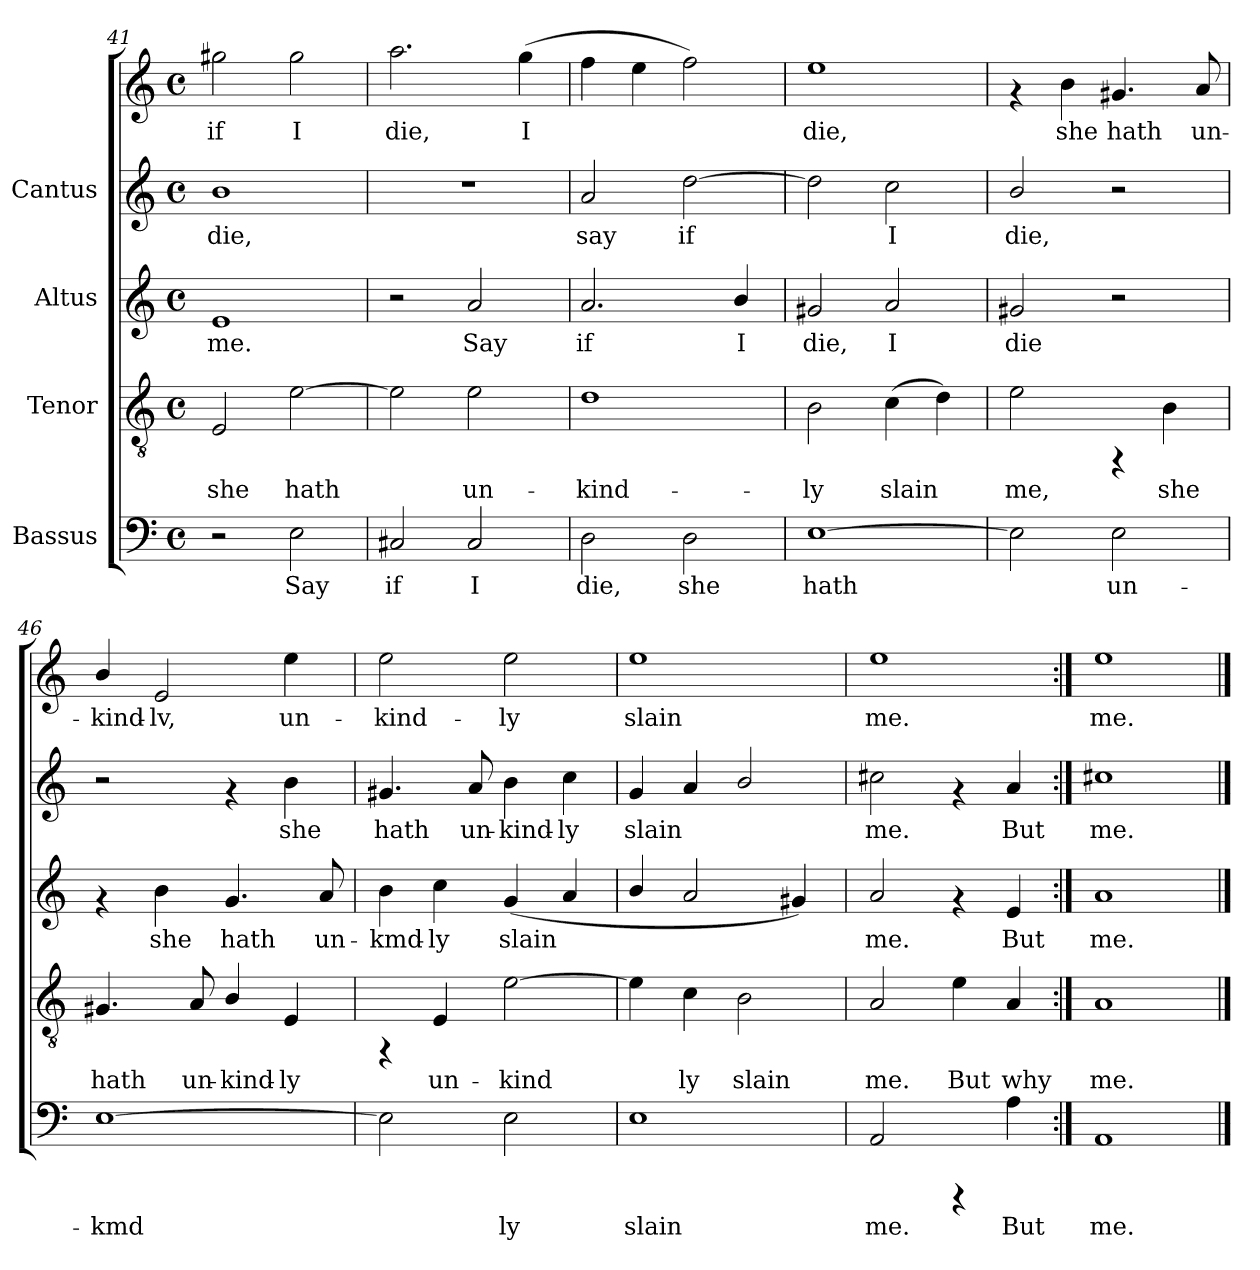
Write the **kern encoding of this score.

**kern	**text	**kern	**text	**kern	**text	**kern	**text	**kern	**text
*part4	*part4	*part3	*part3	*part2	*part2	*part1	*part1	*part1	*part1
*staff5	*staff5	*staff4	*staff4	*staff3	*staff3	*staff2	*staff2	*staff1	*staff1
*I"Bassus	*	*I"Tenor	*	*I"Altus	*	*I"Cantus	*	*	*
*clefF4	*	*clefGv2	*	*clefG2	*	*clefG2	*	*clefG2	*
*M4/4	*	*M4/4	*	*M4/4	*	*M4/4	*	*M4/4	*
*met(c)	*	*met(c)	*	*met(c)	*	*met(c)	*	*met(c)	*
=41	=41	=41	=41	=41	=41	=41	=41	=41	=41
!	!	!	!LO:LY:b:cj	!	!LO:LY:b:cj	!	!LO:LY:b:cj	!	!LO:LY:b:cj
2r	.	2E/	she	1e	me.	1b	die,	2gg#X\	if
!	!LO:LY:b:cj	!	!LO:LY:b:cj	!	!	!	!	!	!LO:LY:b:cj
2E\	Say	[>2e\	hath	.	.	.	.	2gg#\	I
=42	=42	=42	=42	=42	=42	=42	=42	=42	=42
!	!LO:LY:b:cj	!	!LO:LY:b:cj	!	!	!	!	!	!LO:LY:b:cj
2C#X/	if	2e\]	.	2r	.	1r	.	2.aa\	die,
!	!LO:LY:b:cj	!	!LO:LY:b:cj	!	!LO:LY:b:cj	!	!	!	!
2C#/	I	2e\	un-	2a/	Say	.	.	.	.
!	!	!	!	!	!	!	!	!	!LO:LY:b:cj
.	.	.	.	.	.	.	.	(>4gg\	I
=43	=43	=43	=43	=43	=43	=43	=43	=43	=43
!	!LO:LY:b:cj	!	!LO:LY:b:cj	!	!LO:LY:b:cj	!	!LO:LY:b:cj	!	!
2D\	die,	1d	-kind-	2.a/	if	2a/	say	4ff\	.
.	.	.	.	.	.	.	.	4ee\	.
!	!LO:LY:b:cj	!	!	!	!	!	!LO:LY:b:cj	!	!
2D\	she	.	.	.	.	[>2dd\	if	2ff\)	.
!	!	!	!	!	!LO:LY:b:cj	!	!	!	!
.	.	.	.	4b/	I	.	.	.	.
=44	=44	=44	=44	=44	=44	=44	=44	=44	=44
!	!LO:LY:b:cj	!	!LO:LY:b:cj	!	!LO:LY:b:cj	!	!LO:LY:b:cj	!	!LO:LY:b:cj
[>1E	hath	2B\	-ly	2g#X/	die,	2dd\]	.	1ee	die,
!	!	!	!LO:LY:b:cj	!	!LO:LY:b:cj	!	!LO:LY:b:cj	!	!
.	.	(>4c\	slain-	2a/	I	2cc\	I	.	.
!	!	!	!LO:LY:b:cj	!	!	!	!	!	!
.	.	4d\)	--	.	.	.	.	.	.
=45	=45	=45	=45	=45	=45	=45	=45	=45	=45
!	!LO:LY:b:cj	!	!LO:LY:b:cj	!	!LO:LY:b:cj	!	!LO:LY:b:cj	!	!
2E\]	.	2e\	-me,	2g#X/	die	2b/	-die,	4rf	.
!	!	!	!	!	!	!	!	!	!LO:LY:b:cj
.	.	.	.	.	.	.	.	4b\	she
!	!LO:LY:b:cj	!	!	!	!	!	!	!	!LO:LY:b:cj
2E\	un-	4rFF	.	2r	.	2r	.	4.g#X/	hath
!	!	!	!LO:LY:b:cj	!	!	!	!	!	!
.	.	4B\	she	.	.	.	.	.	.
!	!	!	!	!	!	!	!	!	!LO:LY:b:cj
.	.	.	.	.	.	.	.	8a/	un-
!!LO:LB:g=z
=46	=46	=46	=46	=46	=46	=46	=46	=46	=46
!	!LO:LY:b:cj	!	!LO:LY:b:cj	!	!	!	!	!	!LO:LY:b:cj
[>1E	-kmd-	4.G#X/	hath	4rf	.	2r	.	4b/	kind-
!	!	!	!	!	!LO:LY:b:cj	!	!	!	!LO:LY:b:cj
.	.	.	.	4b\	she	.	.	2e/	-lv,
!	!	!	!LO:LY:b:cj	!	!	!	!	!	!
.	.	8A/	un-	.	.	.	.	.	.
!	!	!	!LO:LY:b:cj	!	!LO:LY:b:cj	!	!	!	!
.	.	4B/	-kind-	4.g/	hath	4rf	.	.	.
!	!	!	!LO:LY:b:cj	!	!	!	!LO:LY:b:cj	!	!LO:LY:b:cj
.	.	4E/	-ly	.	.	4b\	-she	4ee\	un-
!	!	!	!	!	!LO:LY:b:cj	!	!	!	!
.	.	.	.	8a/	un-	.	.	.	.
=47	=47	=47	=47	=47	=47	=47	=47	=47	=47
!	!LO:LY:b:cj	!	!	!	!LO:LY:b:cj	!	!LO:LY:b:cj	!	!LO:LY:b:cj
2E\]	-	4rFF	.	4b\	-kmd-	4.g#X/	hath	2ee\	kind-
!	!	!	!LO:LY:b:cj	!	!LO:LY:b:cj	!	!	!	!
.	.	4E/	un-	4cc\	-ly	.	.	.	.
!	!	!	!	!	!	!	!LO:LY:b:cj	!	!
.	.	.	.	.	.	8a/	un-	.	.
!	!LO:LY:b:cj	!	!LO:LY:b:cj	!	!LO:LY:b:cj	!	!LO:LY:b:cj	!	!LO:LY:b:cj
2E\	ly	[>2e\	-kind-	(<4g/	slain	4b\	-kind-	2ee\	-ly
!	!	!	!	!	!LO:LY:b:cj	!	!LO:LY:b:cj	!	!
.	.	.	.	4a/	.	4cc\	-ly	.	.
=48	=48	=48	=48	=48	=48	=48	=48	=48	=48
!	!LO:LY:b:cj	!	!LO:LY:b:cj	!	!	!	!LO:LY:b:cj	!	!LO:LY:b:cj
1E	slain	4e\]	-	4b/	.	4g/	slain	1ee	slain
!	!	!	!LO:LY:b:cj	!	!	!	!LO:LY:b:cj	!	!
.	.	4c\	ly	2a/	.	4a/	.	.	.
!	!	!	!LO:LY:b:cj	!	!	!	!LO:LY:b:cj	!	!
.	.	2B\	slain	.	.	2b/	.	.	.
.	.	.	.	4g#X/)	.	.	.	.	.
=49	=49	=49	=49	=49	=49	=49	=49	=49	=49
!	!LO:LY:b:cj	!	!LO:LY:b:cj	!	!LO:LY:b:cj	!	!LO:LY:b:cj	!	!LO:LY:b:cj
2AA/	me.	2A/	me.	2a/	me.	2cc#X\	me.	1ee	me.
!	!	!	!LO:LY:b:cj	!	!	!	!	!	!
4rCCC	.	4e\	But	4rf	.	4rf	.	.	.
!	!LO:LY:b:cj	!	!LO:LY:b:cj	!	!LO:LY:b:cj	!	!LO:LY:b:cj	!	!
4A\	But	4A/	why	4e/	But	4a/	But	.	.
=50:|!	=50:|!	=50:|!	=50:|!	=50:|!	=50:|!	=50:|!	=50:|!	=50:|!	=50:|!
!	!LO:LY:b:cj	!	!LO:LY:b:cj	!	!LO:LY:b:cj	!	!LO:LY:b:cj	!	!LO:LY:b:cj
1AA	me.	1A	me.	1a	me.	1cc#X	me.	1ee	me.
==	==	==	==	==	==	==	==	==	==
*-	*-	*-	*-	*-	*-	*-	*-	*-	*-
